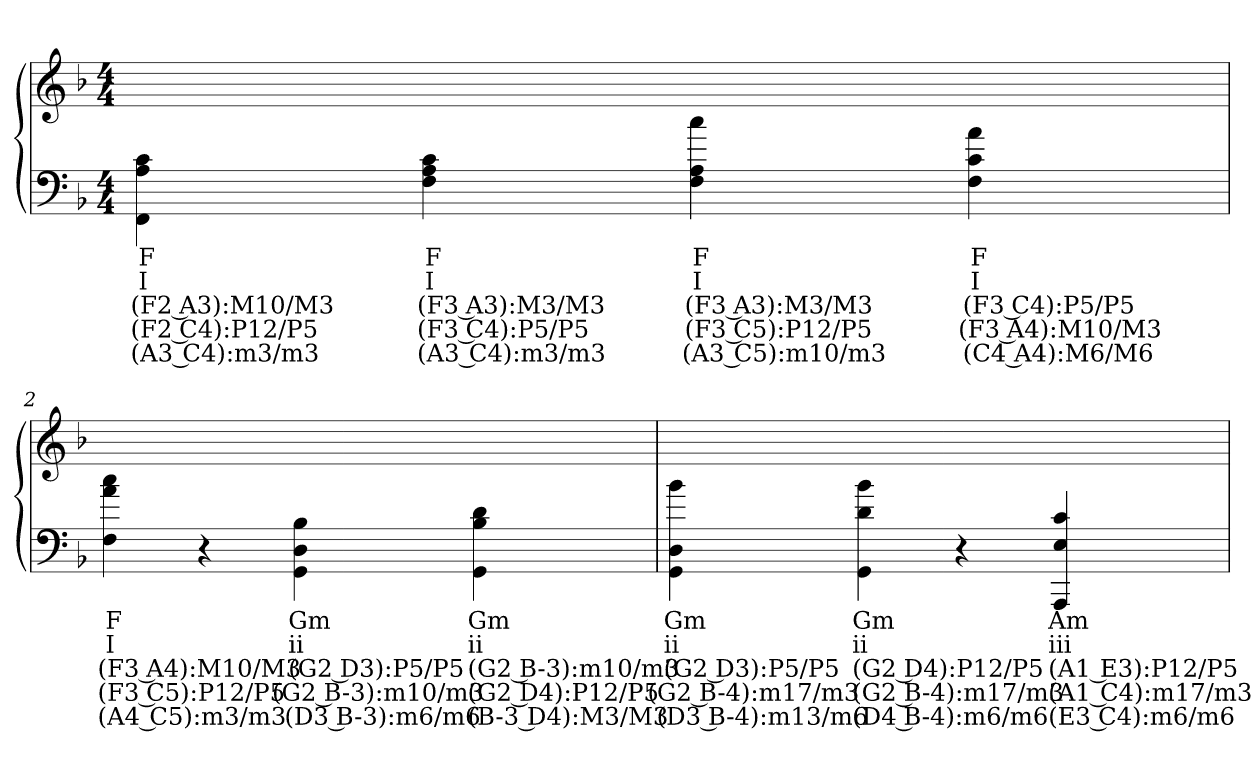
**kern	**text	**text	**text	**text	**text	**kern
*part2	*part2	*part2	*part2	*part2	*part2	*part1
*staff2	*staff2	*staff2	*staff2	*staff2	*staff2	*staff1
*clefF4	*	*	*	*	*	*clefG2
*k[b-]	*	*	*	*	*	*k[b-]
*F:	*	*	*	*	*	*F:
*M4/4	*	*	*	*	*	*M4/4
*MM60	*	*	*	*	*	*MM60
=1	=1	=1	=1	=1	=1	=1
4FF 4A 4c	F	I	(F2 A3):M10/M3	(F2 C4):P12/P5	(A3 C4):m3/m3	1ryy
4F 4A 4c	F	I	(F3 A3):M3/M3	(F3 C4):P5/P5	(A3 C4):m3/m3	.
4F 4A 4cc	F	I	(F3 A3):M3/M3	(F3 C5):P12/P5	(A3 C5):m10/m3	.
4F 4c 4a	F	I	(F3 C4):P5/P5	(F3 A4):M10/M3	(C4 A4):M6/M6	.
=2	=2	=2	=2	=2	=2	=2
4F 4a 4cc	F	I	(F3 A4):M10/M3	(F3 C5):P12/P5	(A4 C5):m3/m3	1ryy
4r	.	.	.	.	.	.
4GG 4D 4B-	Gm	ii	(G2 D3):P5/P5	(G2 B-3):m10/m3	(D3 B-3):m6/m6	.
4GG 4B- 4d	Gm	ii	(G2 B-3):m10/m3	(G2 D4):P12/P5	(B-3 D4):M3/M3	.
=3	=3	=3	=3	=3	=3	=3
4GG 4D 4b-	Gm	ii	(G2 D3):P5/P5	(G2 B-4):m17/m3	(D3 B-4):m13/m6	1ryy
4GG 4d 4b-	Gm	ii	(G2 D4):P12/P5	(G2 B-4):m17/m3	(D4 B-4):m6/m6	.
4r	.	.	.	.	.	.
4AAA 4E 4c	Am	iii	(A1 E3):P12/P5	(A1 C4):m17/m3	(E3 C4):m6/m6	.
=	=	=	=	=	=	=
*-	*-	*-	*-	*-	*-	*-
